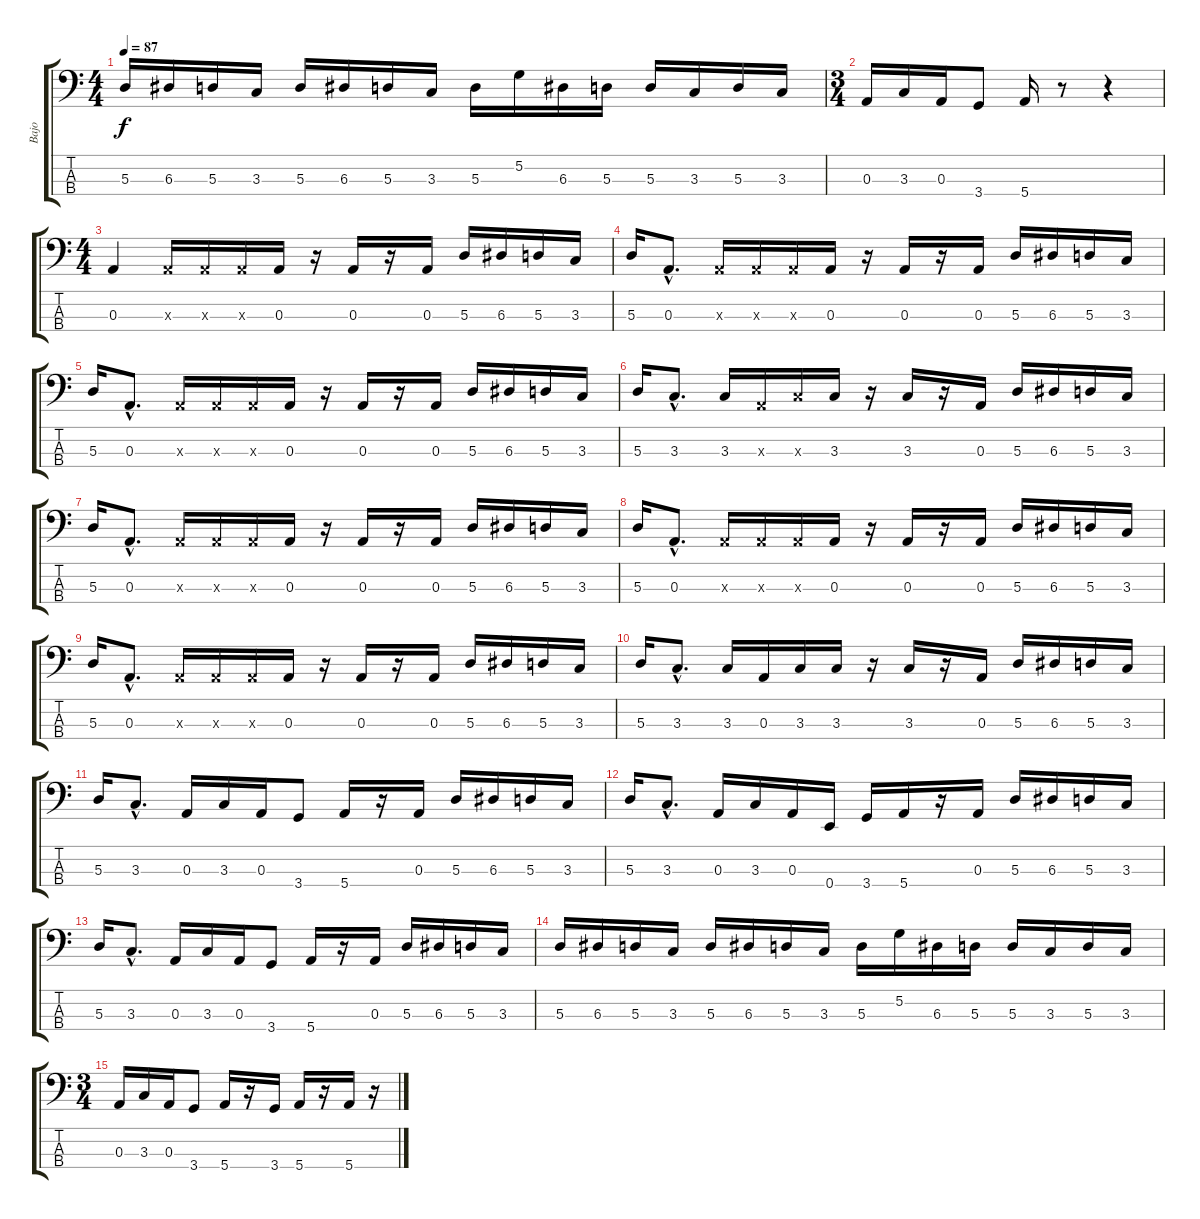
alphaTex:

\track ("Bajo" "Bajo") {instrument electricbassfinger}
\staff {score tabs}
\tuning (G2 D2 A1 E1) {hide}
\ts (4 4)
\tempo 87
\clef f4
\ks c
5.3.16{dy f} 6.3.16 5.3.16 3.3.16 5.3.16 6.3.16 5.3.16 3.3.16 5.3.16 5.2.16 6.3.16 5.3.16 5.3.16 3.3.16 5.3.16 3.3.16 |
\ts (3 4)
0.3.16 3.3.16 0.3.16 3.4.8 5.4.16 r.8 r.4 |
\ts (4 4)
0.3.4 0.3{x}.16 0.3{x}.16 0.3{x}.16 0.3.16 r.16 0.3.16 r.16 0.3.16 5.3.16 6.3.16 5.3.16 3.3.16 |
5.3.16 0.3{hac}.8{d} 0.3{x}.16 0.3{x}.16 0.3{x}.16 0.3.16 r.16 0.3.16 r.16 0.3.16 5.3.16 6.3.16 5.3.16 3.3.16 |
5.3.16 0.3{hac}.8{d} 0.3{x}.16 0.3{x}.16 0.3{x}.16 0.3.16 r.16 0.3.16 r.16 0.3.16 5.3.16 6.3.16 5.3.16 3.3.16 |
5.3.16 3.3{hac}.8{d} 3.3.16 0.3{x}.16 3.3{x}.16 3.3.16 r.16 3.3.16 r.16 0.3.16 5.3.16 6.3.16 5.3.16 3.3.16 |
5.3.16 0.3{hac}.8{d} 0.3{x}.16 0.3{x}.16 0.3{x}.16 0.3.16 r.16 0.3.16 r.16 0.3.16 5.3.16 6.3.16 5.3.16 3.3.16 |
5.3.16 0.3{hac}.8{d} 0.3{x}.16 0.3{x}.16 0.3{x}.16 0.3.16 r.16 0.3.16 r.16 0.3.16 5.3.16 6.3.16 5.3.16 3.3.16 |
5.3.16 0.3{hac}.8{d} 0.3{x}.16 0.3{x}.16 0.3{x}.16 0.3.16 r.16 0.3.16 r.16 0.3.16 5.3.16 6.3.16 5.3.16 3.3.16 |
5.3.16 3.3{hac}.8{d} 3.3.16 0.3.16 3.3.16 3.3.16 r.16 3.3.16 r.16 0.3.16 5.3.16 6.3.16 5.3.16 3.3.16 |
5.3.16 3.3{hac}.8{d} 0.3.16 3.3.16 0.3.16 3.4.8 5.4.16 r.16 0.3.16 5.3.16 6.3.16 5.3.16 3.3.16 |
5.3.16 3.3{hac}.8{d} 0.3.16 3.3.16 0.3.16 0.4.16 3.4.16 5.4.16 r.16 0.3.16 5.3.16 6.3.16 5.3.16 3.3.16 |
5.3.16 3.3{hac}.8{d} 0.3.16 3.3.16 0.3.16 3.4.8 5.4.16 r.16 0.3.16 5.3.16 6.3.16 5.3.16 3.3.16 |
5.3.16 6.3.16 5.3.16 3.3.16 5.3.16 6.3.16 5.3.16 3.3.16 5.3.16 5.2.16 6.3.16 5.3.16 5.3.16 3.3.16 5.3.16 3.3.16 |
\ts (3 4)
0.3.16 3.3.16 0.3.16 3.4.8 5.4.16 r.16 3.4.16 5.4.16 r.16 5.4.16 r.16
